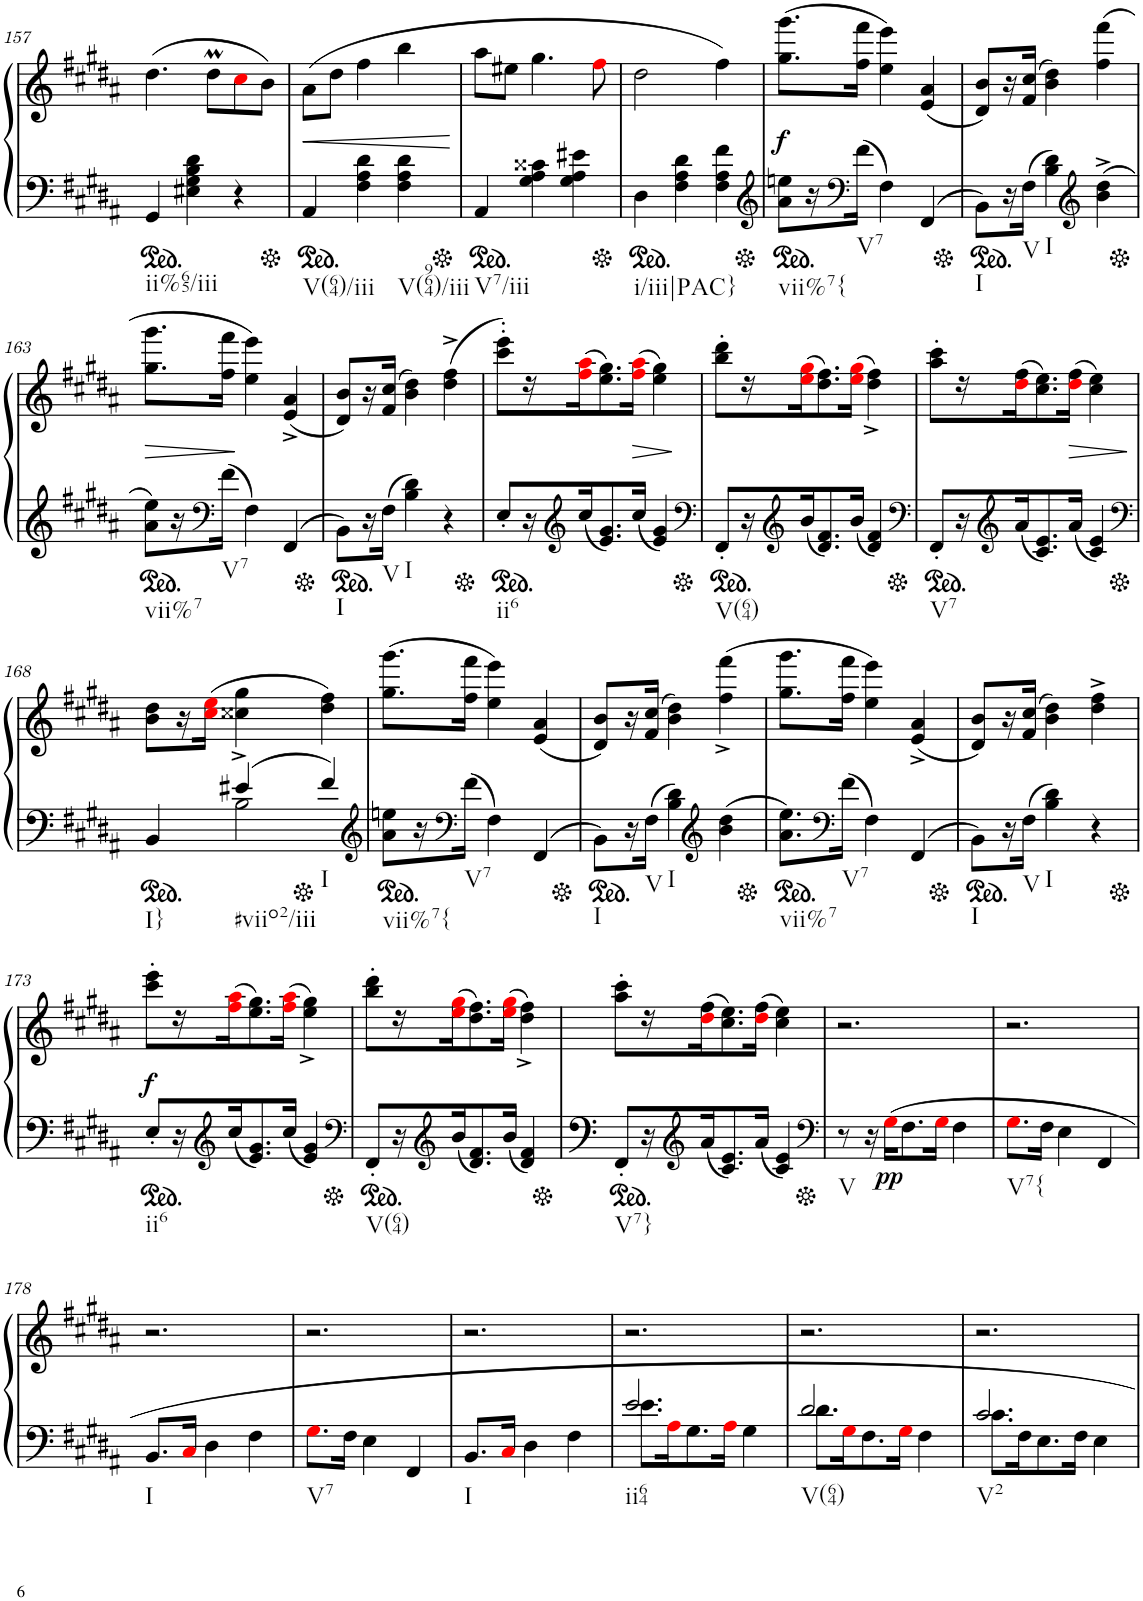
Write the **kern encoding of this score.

**kern	**dynam	**kern	**dynam
*part2	*part2	*part1	*part1
*staff2	*staff2	*staff1	*staff1
*I"Piano	*	*I"Piano	*
*I'Pno	*	*I'Pno	*
!!LO:PB:g=z
*clefF4	*	*clefG2	*
*k[f#c#g#d#a#]	*	*k[f#c#g#d#a#]	*
*M3/4	*	*M3/4	*
*ped	*	*	*
=157	=157	=157	=157
!LO:TX:b:t=ii%65/iii	!	!	!
4GG#/	.	(4.dd#\	.
4E#X\ 4G#\ 4B\ 4d#\	.	.	.
.	.	8dd#m\L	.
4r	.	8cc#i\	.
.	.	8b\J)	.
=158	=158	=158	=158
*ped	*	*	*
!LO:TX:b:t=V(64)/iii	!	!	!
!	!	!	!LO:HP:b
4AA#/	.	(8a#\L	<
.	.	8dd#\J	.
4F#\ 4A#\ 4d#\	.	4ff#\	.
!LO:TX:b:t=V(964)/iii	!	!	!
4F#\ 4A#\ 4d#\	.	4bb\	.
.	.	.	[
=159	=159	=159	=159
*Xped	*	*	*
*ped	*	*	*
!LO:TX:b:t=V7/iii	!	!	!
4AA#/	.	8aa#\L	.
.	.	8ee#X\J	.
4G#\ 4A#\ 4c##X\	.	4.gg#\	.
4G#\ 4A#\ 4e#X\	.	.	.
.	.	8ff#i\	.
=160	=160	=160	=160
*Xped	*	*	*
*ped	*	*	*
!LO:TX:b:t=i/iii|PAC}	!	!	!
4D#\	.	2dd#\	.
4F#\ 4A#\ 4d#\	.	.	.
4F#\ 4A#\ 4f#\	.	4ff#\)	.
=161	=161	=161	=161
*clefG2	*	*	*
*Xped	*	*	*
*ped	*	*	*
!LO:TX:b:t=vii%7{	!	!	!
!	!	!	!LO:DY:b
8a#\ 8een\L	.	(8.gg#\ 8.ggg#\L	f
16r	.	.	.
*clefF4	*	*	*
!LO:TX:b:t=V7	!	!	!
(16f#\JJ	.	16ff#\ 16fff#\Jk	.
4F#\)	.	4ee\ 4eee\)	.
(4FF#/	.	(4e/ 4a#/	.
=162	=162	=162	=162
*Xped	*	*	*
*ped	*	*	*
!LO:TX:b:t=I	!	!	!
8BB\L)	.	8d#/ 8b/L)	.
16r	.	16r	.
!LO:TX:b:t=V	!	!	!
(16F#\JJ	.	(16f#/ 16cc#/JJ	.
!LO:TX:b:t=I	!	!	!
4B\ 4d#\)	.	4b\ 4dd#\)	.
*clefG2	*	*	*
(4b\^ 4dd#\^	.	(4ff#\ 4fff#\	.
!!LO:LB:g=z
=163	=163	=163	=163
*Xped	*	*	*
*ped	*	*	*
!LO:TX:b:t=vii%7	!	!	!
!	!	!	!LO:HP:b
8a#\ 8ee\L)	.	8.gg#\ 8.ggg#\L	>
16r	.	.	.
*clefF4	*	*	*
!LO:TX:b:t=V7	!	!	!
(16f#\JJ	.	16ff#\ 16fff#\Jk	.
4F#\)	.	4ee\ 4eee\)	]
(4FF#/	.	(4e/^ 4a#/^	.
=164	=164	=164	=164
*Xped	*	*	*
*ped	*	*	*
!LO:TX:b:t=I	!	!	!
8BB\L)	.	8d#/ 8b/L)	.
16r	.	16r	.
!LO:TX:b:t=V	!	!	!
(16F#\JJ	.	(16f#/ 16cc#/JJ	.
!LO:TX:b:t=I	!	!	!
4B\ 4d#\)	.	4b\ 4dd#\)	.
4r	.	(4dd#\^ 4ff#\^	.
=165	=165	=165	=165
*Xped	*	*	*
*ped	*	*	*
!LO:TX:b:t=ii6	!	!	!
8E'/L	.	8ccc#\' 8eee\'L)	.
16r	.	16r	.
*clefG2	*	*	*
(16cc#/J	.	(16ff#i\ 16aa#i\J	.
8.e/ 8.g#/)	.	8.ee\ 8.gg#\)	.
!	!	!	!LO:HP:b
(16cc#/Jk	.	(16ff#i\ 16aa#i\Jk	>
4e/ 4g#/)	.	4ee\ 4gg#\)	.
.	.	.	]
=166	=166	=166	=166
*clefF4	*	*	*
*Xped	*	*	*
*ped	*	*	*
!LO:TX:b:t=V(64)	!	!	!
8FF#'/L	.	8bb\' 8ddd#\'L	.
16r	.	16r	.
*clefG2	*	*	*
(16b/J	.	(16eei\ 16gg#i\J	.
8.d#/ 8.f#/)	.	8.dd#\ 8.ff#\)	.
(16b/Jk	.	(16eei\ 16gg#i\Jk	.
4d#/ 4f#/)	.	4dd#\^< 4ff#\^<)	.
=167	=167	=167	=167
*clefF4	*	*	*
*Xped	*	*	*
*ped	*	*	*
!LO:TX:b:t=V7	!	!	!
8FF#'/L	.	8aa#\' 8ccc#\'L	.
16r	.	16r	.
*clefG2	*	*	*
(16a#/J	.	(16dd#i\ 16ff#\J	.
8.c#/ 8.e/)	.	8.cc#\ 8.ee\)	.
!	!	!	!LO:HP:b
(16a#/Jk	.	(16dd#i\ 16ff#\Jk	>
4c#/ 4e/)	.	4cc#\ 4ee\)	.
.	.	.	]
!!LO:LB:g=z
=168	=168	=168	=168
*clefF4	*	*	*
*Xped	*	*	*
*ped	*	*	*
*^	*	*	*
!LO:TX:b:t=I}	!	!	!	!
4BB/	4ryy	.	8b\ 8dd#\L	.
.	.	.	16r	.
.	.	.	(16cc#i\ 16eei\JJ	.
!LO:TX:b:t=#viio2/iii	!	!	!	!
(4e#X/	2B\	.	4cc##X\^< 4gg#\^<	.
*Xped	*	*	*	*
!LO:TX:b:t=I	!	!	!	!
4f#/)	.	.	4dd#\ 4ff#\)	.
*v	*v	*	*	*
=169	=169	=169	=169
*clefG2	*	*	*
*ped	*	*	*
!LO:TX:b:t=vii%7{	!	!	!
8a#\ 8een\L	.	(8.gg#\ 8.ggg#\L	.
16r	.	.	.
*clefF4	*	*	*
!LO:TX:b:t=V7	!	!	!
(16f#\JJ	.	16ff#\ 16fff#\Jk	.
4F#\)	.	4ee\ 4eee\)	.
(4FF#/	.	(4e/ 4a#/	.
=170	=170	=170	=170
*Xped	*	*	*
*ped	*	*	*
!LO:TX:b:t=I	!	!	!
8BB\L)	.	8d#/ 8b/L)	.
16r	.	16r	.
!LO:TX:b:t=V	!	!	!
(16F#\JJ	.	(16f#/ 16cc#/JJ	.
!LO:TX:b:t=I	!	!	!
4B\ 4d#\)	.	4b\ 4dd#\)	.
*clefG2	*	*	*
(4b\ 4dd#\	.	(4ff#\^< 4fff#\^<	.
=171	=171	=171	=171
*Xped	*	*	*
*ped	*	*	*
!LO:TX:b:t=vii%7	!	!	!
8.a#\ 8.ee\L)	.	8.gg#\ 8.ggg#\L	.
*clefF4	*	*	*
!LO:TX:b:t=V7	!	!	!
(16f#\Jk	.	16ff#\ 16fff#\Jk	.
4F#\)	.	4ee\ 4eee\)	.
(4FF#/	.	(4e/^ 4a#/^	.
=172	=172	=172	=172
*Xped	*	*	*
*ped	*	*	*
!LO:TX:b:t=I	!	!	!
8BB\L)	.	8d#/ 8b/L)	.
16r	.	16r	.
!LO:TX:b:t=V	!	!	!
(16F#\JJ	.	(16f#/ 16cc#/JJ	.
!LO:TX:b:t=I	!	!	!
4B\ 4d#\)	.	4b\ 4dd#\)	.
4r	.	4dd#\^ 4ff#\^	.
!!LO:LB:g=z
=173	=173	=173	=173
*Xped	*	*	*
*ped	*	*	*
!LO:TX:b:t=ii6	!	!	!
!	!	!	!LO:DY:b
8E'/L	.	8ccc#\' 8eee\'L	f
16r	.	16r	.
*clefG2	*	*	*
(16cc#/J	.	(16ff#i\ 16aa#i\J	.
8.e/ 8.g#/)	.	8.ee\ 8.gg#\)	.
(16cc#/Jk	.	(16ff#i\ 16aa#i\Jk	.
4e/ 4g#/)	.	4ee\^< 4gg#\^<)	.
=174	=174	=174	=174
*clefF4	*	*	*
*Xped	*	*	*
*ped	*	*	*
!LO:TX:b:t=V(64)	!	!	!
8FF#'/L	.	8bb\' 8ddd#\'L	.
16r	.	16r	.
*clefG2	*	*	*
(16b/J	.	(16eei\ 16gg#i\J	.
8.d#/ 8.f#/)	.	8.dd#\ 8.ff#\)	.
(16b/Jk	.	(16eei\ 16gg#i\Jk	.
4d#/ 4f#/)	.	4dd#\^< 4ff#\^<)	.
=175	=175	=175	=175
*Xped	*	*	*
!LO:TX:b:t=V7}	!	!	!
8FF#'/L	.	8aa#\' 8ccc#\'L	.
16r	.	16r	.
*clefG2	*	*	*
(16a#/J	.	(16dd#i\ 16ff#\J	.
8.c#/ 8.e/)	.	8.cc#\ 8.ee\)	.
(16a#/Jk	.	(16dd#i\ 16ff#\Jk	.
4c#/ 4e/)	.	4cc#\ 4ee\)	.
=176	=176	=176	=176
*clefF4	*	*	*
*Xped	*	*	*
!LO:TX:b:t=V	!	!	!
8r	.	2.r	.
16r	.	.	.
!	!LO:DY:b	!	!
16G#i\KL	pp	.	.
8.F#\	.	.	.
16G#i\Jk	.	.	.
4F#\	.	.	.
=177	=177	=177	=177
!LO:TX:b:t=V7{	!	!	!
8.G#i\L	.	2.r	.
16F#\Jk	.	.	.
4E\	.	.	.
4FF#/	.	.	.
!!LO:LB:g=z
=178	=178	=178	=178
!LO:TX:b:t=I	!	!	!
8.BB/L	.	2.r	.
16C#i/Jk	.	.	.
4D#\	.	.	.
4F#\	.	.	.
=179	=179	=179	=179
!LO:TX:b:t=V7	!	!	!
8.G#i\L	.	2.r	.
16F#\Jk	.	.	.
4E\	.	.	.
4FF#/	.	.	.
=180	=180	=180	=180
!LO:TX:b:t=I	!	!	!
8.BB/L	.	2.r	.
16C#i/Jk	.	.	.
4D#\	.	.	.
4F#\	.	.	.
=181	=181	=181	=181
*^	*	*	*
!LO:TX:b:t=ii64	!	!	!	!
2.e/	8.e\L	.	2.r	.
.	16A#i\K	.	.	.
.	8.G#\	.	.	.
.	16A#i\Jk	.	.	.
.	4G#\	.	.	.
=182	=182	=182	=182	=182
!LO:TX:b:t=V(64)	!	!	!	!
2.d#/	8.d#\L	.	2.r	.
.	16G#i\K	.	.	.
.	8.F#\	.	.	.
.	16G#i\Jk	.	.	.
.	4F#\	.	.	.
=183	=183	=183	=183	=183
!LO:TX:b:t=V2	!	!	!	!
2.c#/	8.c#\L	.	2.r	.
.	16F#\K	.	.	.
.	8.E\	.	.	.
.	16F#\Jk	.	.	.
.	4E\	.	.	.
*v	*v	*	*	*
=	=	=	=
*-	*-	*-	*-
